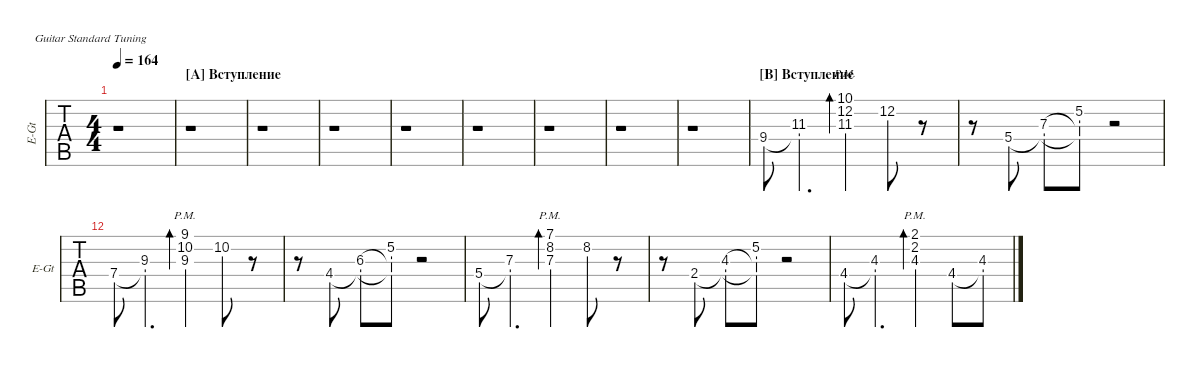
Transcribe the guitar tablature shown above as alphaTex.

\defaultSystemsLayout 4
\hideDynamics
\bracketExtendMode groupsimilarinstruments
\singleTrackTrackNamePolicy allsystems
\multiTrackTrackNamePolicy allsystems
\otherSystemsTrackNameOrientation horizontal
\defaultBarNumberDisplay FirstOfSystem
\track ("Electric Guitar" "E-Gt") {instrument electricguitarclean}
\staff {tabs}
\tuning (E4 B3 G3 D3 A2 E2)
\ts (4 4)
\tempo 164
\clef g2
\ks c
r.1{dy mf instrument electricguitarclean} |
\section ("A" "Вступление")
r.1 |
r.1 |
r.1 |
r.1 |
r.1 |
r.1 |
r.1 |
r.1 |
\section ("B" "Вступление")
9.4.8 (11.3 9.4{t}).4{d} (11.3{pm} 10.1{st} 12.2{pm}).4{bd 240} 12.2.8 r.8 |
r.8 5.4.8 (7.3 5.4{t}).8 (5.2 7.3{t} 5.4{t}).8 r.2 |
7.4.8 (9.3 7.4{t}).4{d} (9.3{pm} 9.1{st} 10.2{pm}).4{bd 240} 10.2.8 r.8 |
r.8 4.4.8 (6.3 4.4{t}).8 (5.2 6.3{t} 4.4{t}).8 r.2 |
5.4.8 (7.3 5.4{t}).4{d} (7.3{pm} 7.1{st} 8.2{pm}).4{bd 480} 8.2.8 r.8 |
r.8 2.4.8 (4.3 2.4{t}).8 (4.3{t} 2.4{t} 5.2).8 r.2 |
4.4.8 (4.3 4.4{t}).4{d} (4.3{pm} 2.1{st} 2.2{pm}).4{bd 480} 4.4.8 (4.3 4.4{t}).8
